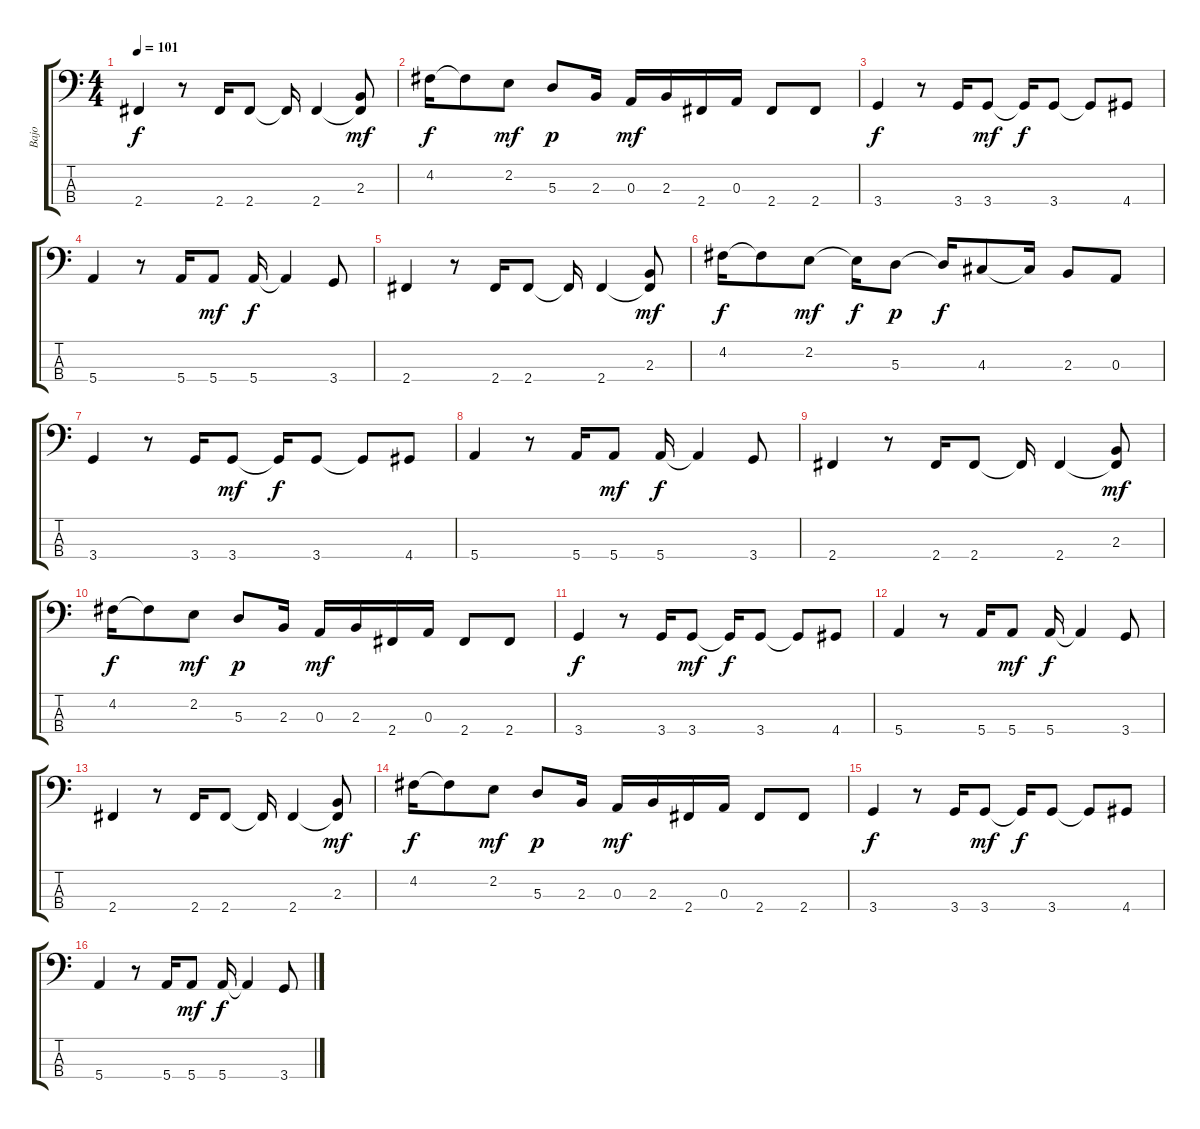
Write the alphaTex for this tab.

\track ("Bajo" "Bajo") {instrument electricbassfinger}
\staff {score tabs}
\tuning (G2 D2 A1 E1) {hide}
\ts (4 4)
\tempo 101
\clef f4
\ks c
2.4.4{dy f} r.8 2.4.16 2.4.8 2.4{t}.16 2.4.4 (2.3 2.4{t}).8{dy mf} |
4.2.16{dy f} 4.2{t}.8 2.2.8{dy mf} 5.3.8{dy p} 2.3.16 0.3.16{dy mf} 2.3.16 2.4.16 0.3.16 2.4.8 2.4.8 |
3.4.4{dy f} r.8 3.4.16 3.4.8{dy mf} 3.4{t}.16{dy f} 3.4.8 3.4{t}.8 4.4.8 |
5.4.4 r.8 5.4.16 5.4.8{dy mf} 5.4.16{dy f} 5.4{t}.4 3.4.8 |
2.4.4 r.8 2.4.16 2.4.8 2.4{t}.16 2.4.4 (2.3 2.4{t}).8{dy mf} |
4.2.16{dy f} 4.2{t}.8 2.2.8{dy mf} 2.2{t}.16{dy f} 5.3.8{dy p} 5.3{t}.16{dy f} 4.3.8 4.3{t}.16 2.3.8 0.3.8 |
3.4.4 r.8 3.4.16 3.4.8{dy mf} 3.4{t}.16{dy f} 3.4.8 3.4{t}.8 4.4.8 |
5.4.4 r.8 5.4.16 5.4.8{dy mf} 5.4.16{dy f} 5.4{t}.4 3.4.8 |
2.4.4 r.8 2.4.16 2.4.8 2.4{t}.16 2.4.4 (2.3 2.4{t}).8{dy mf} |
4.2.16{dy f} 4.2{t}.8 2.2.8{dy mf} 5.3.8{dy p} 2.3.16 0.3.16{dy mf} 2.3.16 2.4.16 0.3.16 2.4.8 2.4.8 |
3.4.4{dy f} r.8 3.4.16 3.4.8{dy mf} 3.4{t}.16{dy f} 3.4.8 3.4{t}.8 4.4.8 |
5.4.4 r.8 5.4.16 5.4.8{dy mf} 5.4.16{dy f} 5.4{t}.4 3.4.8 |
2.4.4 r.8 2.4.16 2.4.8 2.4{t}.16 2.4.4 (2.3 2.4{t}).8{dy mf} |
4.2.16{dy f} 4.2{t}.8 2.2.8{dy mf} 5.3.8{dy p} 2.3.16 0.3.16{dy mf} 2.3.16 2.4.16 0.3.16 2.4.8 2.4.8 |
3.4.4{dy f} r.8 3.4.16 3.4.8{dy mf} 3.4{t}.16{dy f} 3.4.8 3.4{t}.8 4.4.8 |
5.4.4 r.8 5.4.16 5.4.8{dy mf} 5.4.16{dy f} 5.4{t}.4 3.4.8
